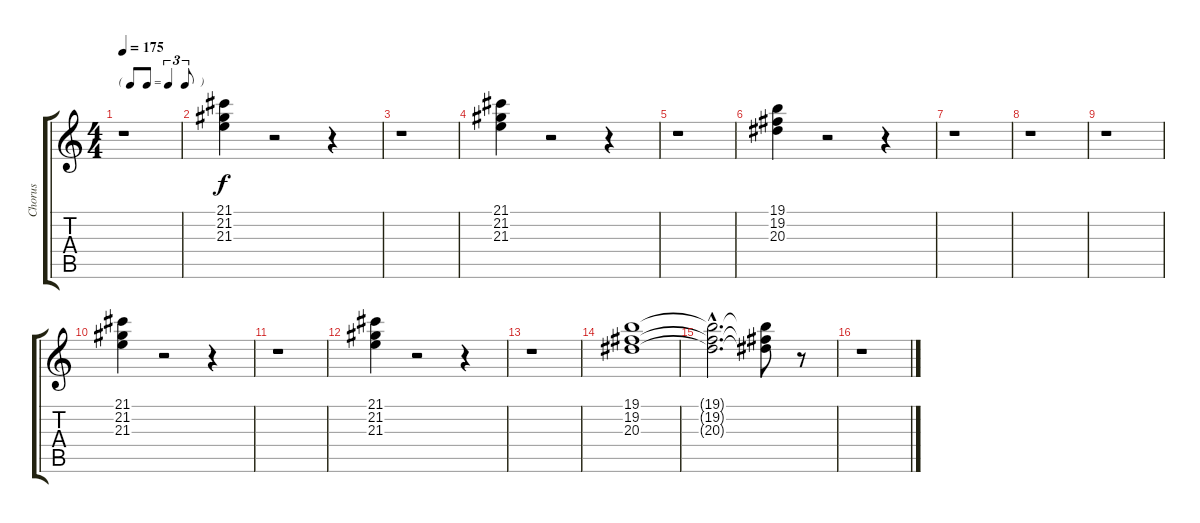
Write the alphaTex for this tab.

\track ("Chorus" "Chorus") {instrument altosax}
\staff {score tabs}
\tuning (E4 B3 G3 D3 A2 E2) {hide}
\ts (4 4)
\tf triplet8th
\tempo 175
\clef g2
\ks c
r.1{dy f} |
(21.1 21.2 21.3).4 r.2 r.4 |
r.1 |
(21.1 21.2 21.3).4 r.2 r.4 |
r.1 |
(19.1 19.2 20.3).4 r.2 r.4 |
r.1 |
r.1 |
r.1 |
(21.1 21.2 21.3).4 r.2 r.4 |
r.1 |
(21.1 21.2 21.3).4 r.2 r.4 |
r.1 |
(19.1 19.2 20.3).1 |
(19.1{hac t} 19.2{hac t} 20.3{hac t}).2{d} (19.1{t} 19.2{t} 20.3{t}).8 r.8 |
r.1
